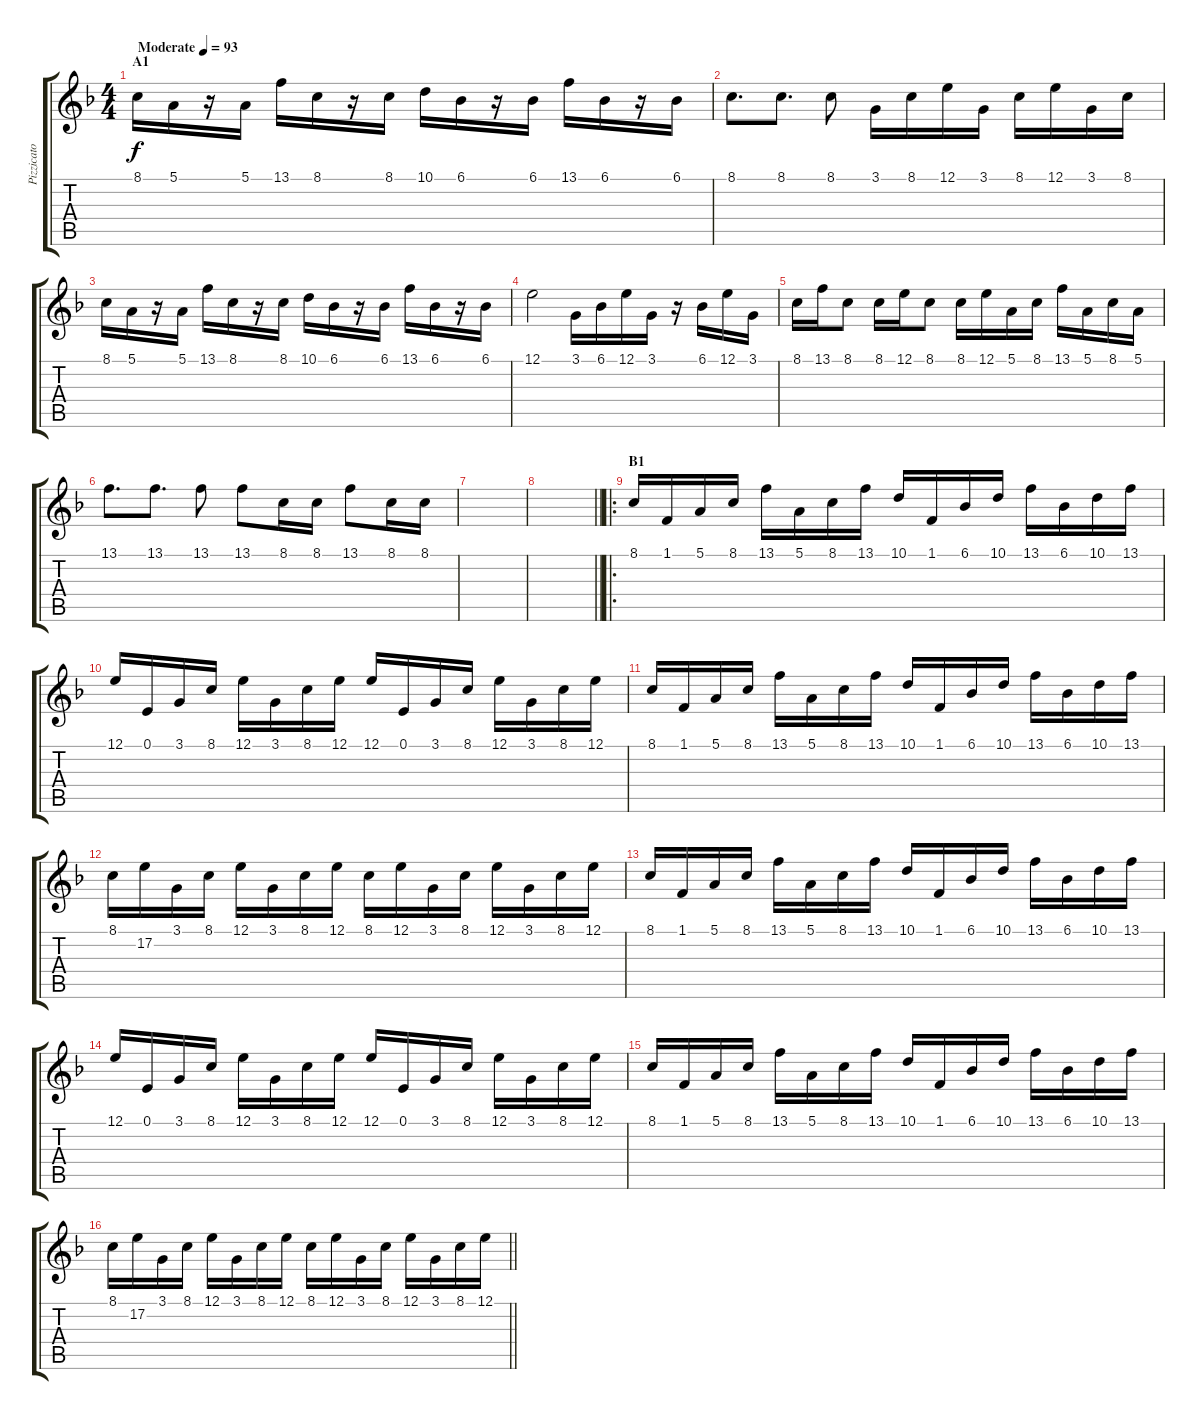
\track ("Pizzicato Strings" "Pizzicato ") {instrument pizzicatostrings}
\staff {score tabs}
\tuning (E4 B3 G3 D3 A2 E2) {hide}
\ts (4 4)
\section ("" "A1")
\tempo (93 "Moderate")
\clef g2
\ks f
8.1.16{dy f instrument pizzicatostrings} 5.1.16 r.16 5.1.16 13.1.16 8.1.16 r.16 8.1.16 10.1.16 6.1.16 r.16 6.1.16 13.1.16 6.1.16 r.16 6.1.16 |
8.1.8{d} 8.1.8{d} 8.1.8 3.1.16 8.1.16 12.1.16 3.1.16 8.1.16 12.1.16 3.1.16 8.1.16 |
8.1.16 5.1.16 r.16 5.1.16 13.1.16 8.1.16 r.16 8.1.16 10.1.16 6.1.16 r.16 6.1.16 13.1.16 6.1.16 r.16 6.1.16 |
12.1.2 3.1.16 6.1.16 12.1.16 3.1.16 r.16 6.1.16 12.1.16 3.1.16 |
8.1.16 13.1.16 8.1.8 8.1.16 12.1.16 8.1.8 8.1.16 12.1.16 5.1.16 8.1.16 13.1.16 5.1.16 8.1.16 5.1.16 |
13.1.8{d} 13.1.8{d} 13.1.8 13.1.8 8.1.16 8.1.16 13.1.8 8.1.16 8.1.16 |
|
\barLineRight lightlight
|
\ro
\section ("" "B1")
8.1.16 1.1.16 5.1.16 8.1.16 13.1.16 5.1.16 8.1.16 13.1.16 10.1.16 1.1.16 6.1.16 10.1.16 13.1.16 6.1.16 10.1.16 13.1.16 |
12.1.16 0.1.16 3.1.16 8.1.16 12.1.16 3.1.16 8.1.16 12.1.16 12.1.16 0.1.16 3.1.16 8.1.16 12.1.16 3.1.16 8.1.16 12.1.16 |
8.1.16 1.1.16 5.1.16 8.1.16 13.1.16 5.1.16 8.1.16 13.1.16 10.1.16 1.1.16 6.1.16 10.1.16 13.1.16 6.1.16 10.1.16 13.1.16 |
8.1.16 17.2.16 3.1.16 8.1.16 12.1.16 3.1.16 8.1.16 12.1.16 8.1.16 12.1.16 3.1.16 8.1.16 12.1.16 3.1.16 8.1.16 12.1.16 |
8.1.16 1.1.16 5.1.16 8.1.16 13.1.16 5.1.16 8.1.16 13.1.16 10.1.16 1.1.16 6.1.16 10.1.16 13.1.16 6.1.16 10.1.16 13.1.16 |
12.1.16 0.1.16 3.1.16 8.1.16 12.1.16 3.1.16 8.1.16 12.1.16 12.1.16 0.1.16 3.1.16 8.1.16 12.1.16 3.1.16 8.1.16 12.1.16 |
8.1.16 1.1.16 5.1.16 8.1.16 13.1.16 5.1.16 8.1.16 13.1.16 10.1.16 1.1.16 6.1.16 10.1.16 13.1.16 6.1.16 10.1.16 13.1.16 |
\barLineRight lightlight
8.1.16 17.2.16 3.1.16 8.1.16 12.1.16 3.1.16 8.1.16 12.1.16 8.1.16 12.1.16 3.1.16 8.1.16 12.1.16 3.1.16 8.1.16 12.1.16
